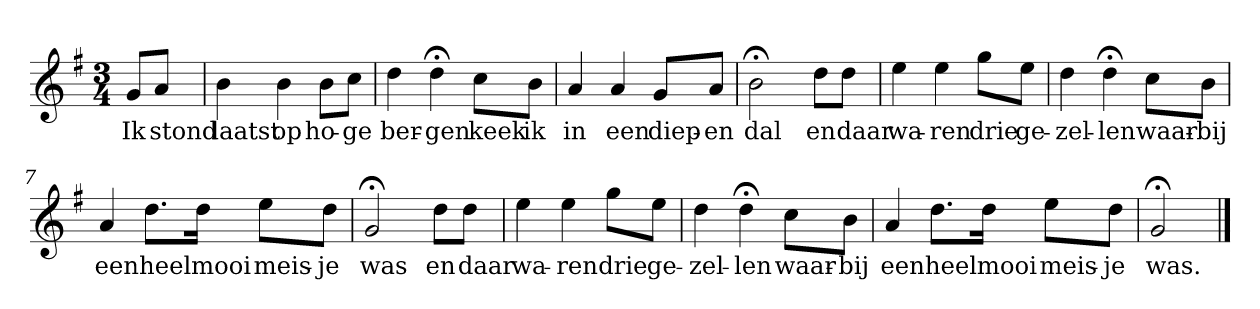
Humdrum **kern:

**kern	**text
*part1	*part1
*staff1	*staff1
*k[f#]	*
*G:	*
*M3/4	*
*MM120	*
=	=
8gL	Ik
8aJ	stond
=1	=1
4b	laatst
4b	op
8bL	ho-
8ccJ	-ge
=2	=2
4dd	ber-
4dd;<	-gen
8ccL	keek
8bJ	ik
=3	=3
4a	in
4a	een
8gL	diep-
8aJ	-en
=4	=4
2b;<	dal
8ddL	en
8ddJ	daar
=5	=5
4ee	wa-
4ee	-ren
8ggL	drie
8eeJ	ge-
=6	=6
4dd	-zel-
4dd;<	-len
8ccL	waar-
8bJ	-bij
=7	=7
4a	een
8.ddL	heel
16ddJk	mooi
8eeL	meis-
8ddJ	-je
=8	=8
2g;<	was
8ddL	en
8ddJ	daar
=9	=9
4ee	wa-
4ee	-ren
8ggL	drie
8eeJ	ge-
=10	=10
4dd	-zel-
4dd;<	-len
8ccL	waar-
8bJ	-bij
=11	=11
4a	een
8.ddL	heel
16ddJk	mooi
8eeL	meis-
8ddJ	-je
=12	=12
2g;<	was.
==	==
*-	*-
